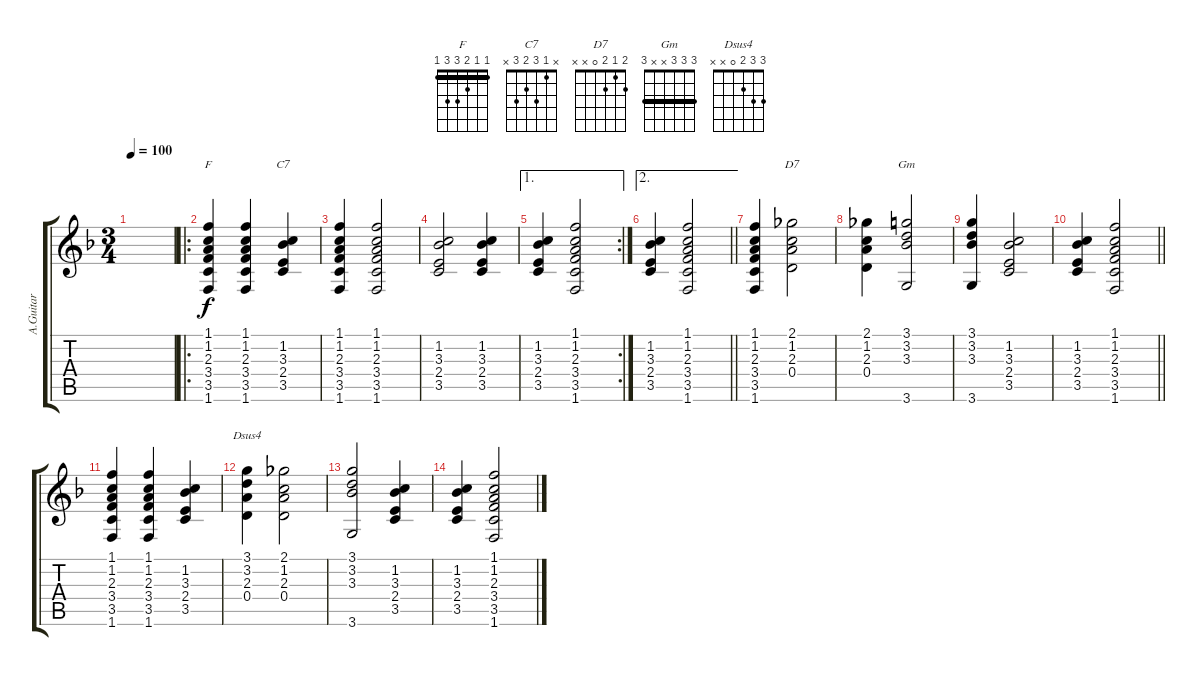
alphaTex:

\track ("A.Guitar" "A.Guitar") {instrument acousticguitarnylon}
\staff {score tabs}
\tuning (E4 B3 G3 D3 A2 E2) {hide}
\chord ("F" 1 1 2 3 3 1) {barre 1}
\chord ("C7" x 1 3 2 3 x)
\chord ("D7" 2 1 2 0 x x)
\chord ("Gm" 3 3 3 x x 3) {barre 3}
\chord ("Dsus4" 3 3 2 0 x x)
\ts (3 4)
\tempo 100
\clef g2
\ks f
|
\ro
(1.1 1.2 2.3 3.4 3.5 1.6).4{ch "F"} (1.1 1.2 2.3 3.4 3.5 1.6).4 (1.2 3.3 2.4 3.5).4{ch "C7"} |
(1.1 1.2 2.3 3.4 3.5 1.6).4 (1.1 1.2 2.3 3.4 3.5 1.6).2 |
(1.2 3.3 2.4 3.5).2 (1.2 3.3 2.4 3.5).4 |
\ae 1
\rc 2
(1.2 3.3 2.4 3.5).4 (1.1 1.2 2.3 3.4 3.5 1.6).2 |
\ae 2
\barLineRight lightlight
(1.2 3.3 2.4 3.5).4 (1.1 1.2 2.3 3.4 3.5 1.6).2 |
(1.1 1.2 2.3 3.4 3.5 1.6).4 (2.1 1.2 2.3 0.4).2{ch "D7"} |
(2.1 1.2 2.3 0.4).4 (3.1 3.2 3.3 3.6).2{ch "Gm"} |
(3.1 3.2 3.3 3.6).4 (1.2 3.3 2.4 3.5).2 |
\barLineRight lightlight
(1.2 3.3 2.4 3.5).4 (1.1 1.2 2.3 3.4 3.5 1.6).2 |
(1.1 1.2 2.3 3.4 3.5 1.6).4 (1.1 1.2 2.3 3.4 3.5 1.6).4 (1.2 3.3 2.4 3.5).4 |
(3.1 3.2 2.3 0.4).4{ch "Dsus4"} (2.1 1.2 2.3 0.4).2 |
(3.1 3.2 3.3 3.6).2 (1.2 3.3 2.4 3.5).4 |
(1.2 3.3 2.4 3.5).4 (1.1 1.2 2.3 3.4 3.5 1.6).2
